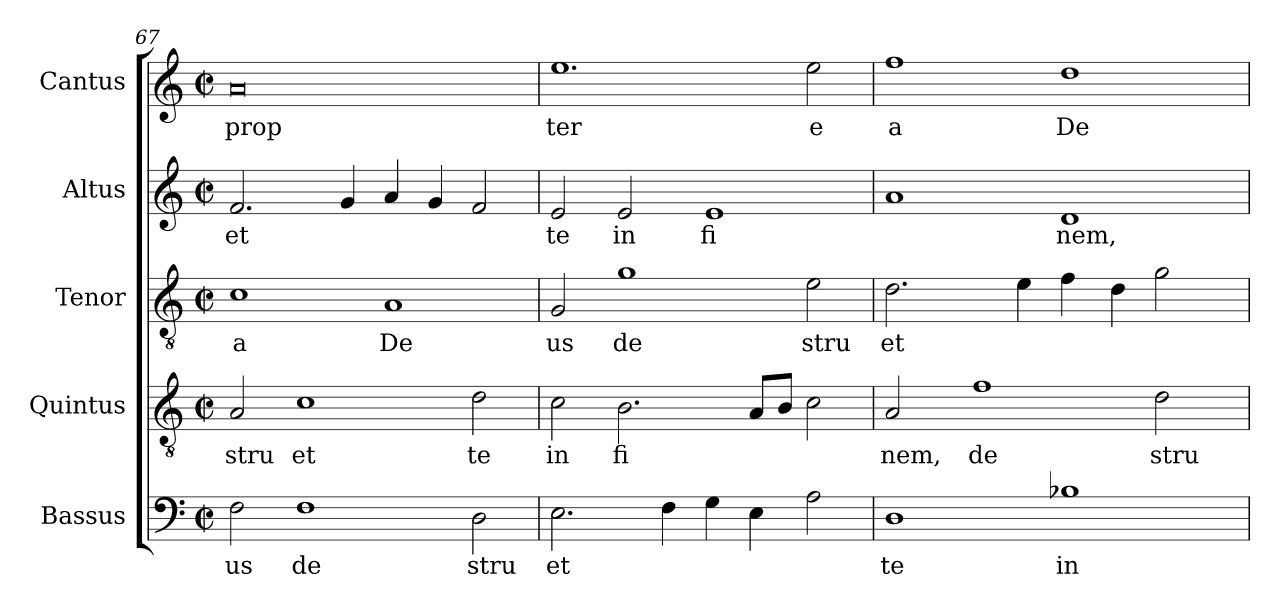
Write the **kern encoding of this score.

**kern	**text	**kern	**text	**kern	**text	**kern	**text	**kern	**text
*part5	*part5	*part4	*part4	*part3	*part3	*part2	*part2	*part1	*part1
*staff5	*staff5	*staff4	*staff4	*staff3	*staff3	*staff2	*staff2	*staff1	*staff1
*I"Bassus	*	*I"Quintus	*	*I"Tenor	*	*I"Altus	*	*I"Cantus	*
*clefF4	*	*clefGv2	*	*clefGv2	*	*clefG2	*	*clefG2	*
*M2/2	*	*M2/2	*	*M2/2	*	*M2/2	*	*M2/2	*
*met(c|)	*	*met(c|)	*	*met(c|)	*	*met(c|)	*	*met(c|)	*
=67	=67	=67	=67	=67	=67	=67	=67	=67	=67
!	!LO:LY:b:cj	!	!LO:LY:b:cj	!	!LO:LY:b:cj	!	!LO:LY:b:cj	!	!LO:LY:b:cj
2F\	us	2A/	stru	1c	a	2.f/	et	0a	prop
!	!LO:LY:b:cj	!	!LO:LY:b:cj	!	!	!	!	!	!
1F	de	1c	et	.	.	.	.	.	.
.	.	.	.	.	.	4g/	.	.	.
!	!	!	!	!	!LO:LY:b:cj	!	!	!	!
.	.	.	.	1A	De	4a/	.	.	.
.	.	.	.	.	.	4g/	.	.	.
!	!LO:LY:b:cj	!	!LO:LY:b:cj	!	!	!	!	!	!
2D\	stru	2d\	te	.	.	2f/	.	.	.
=68	=68	=68	=68	=68	=68	=68	=68	=68	=68
!	!LO:LY:b:cj	!	!LO:LY:b:cj	!	!LO:LY:b:cj	!	!LO:LY:b:cj	!	!LO:LY:b:cj
2.E\	et	2c\	in	2G/	us	2e/	te	1.ee	ter
!	!	!	!LO:LY:b:cj	!	!LO:LY:b:cj	!	!LO:LY:b:cj	!	!
.	.	2.B\	fi	1g	de	2e/	in	.	.
4F\	.	.	.	.	.	.	.	.	.
!	!	!	!	!	!	!	!LO:LY:b:cj	!	!
4G\	.	.	.	.	.	1e	fi	.	.
4E\	.	8A/L	.	.	.	.	.	.	.
.	.	8B/J	.	.	.	.	.	.	.
!	!	!	!	!	!LO:LY:b:cj	!	!	!	!LO:LY:b:cj
2A\	.	2c\	.	2e\	stru	.	.	2ee\	e
!!LO:LB:g=z
=69	=69	=69	=69	=69	=69	=69	=69	=69	=69
!	!LO:LY:b:cj	!	!LO:LY:b:cj	!	!LO:LY:b:cj	!	!	!	!LO:LY:b:cj
*	*	*	*	*	*	*^	*	*	*
1D	te	2A/	nem,	2.d\	et	1a	8...ryy	.	1ff	a
.	.	.	.	.	.	.	1ryy	.	.	.
!	!	!	!LO:LY:b:cj	!	!	!	!	!	!	!
.	.	1f	de	.	.	.	.	.	.	.
.	.	.	.	4e\	.	.	.	.	.	.
!	!LO:LY:b:cj	!	!	!	!	!	!	!LO:LY:b:cj	!	!LO:LY:b:cj
1B-X	in	.	.	4f\	.	1d	.	nem,	1dd	De
.	.	.	.	.	.	.	2ryy	.	.	.
.	.	.	.	4d\	.	.	.	.	.	.
!	!	!	!LO:LY:b:cj	!	!	!	!	!	!	!
.	.	2d\	stru	2g\	.	.	.	.	.	.
.	.	.	.	.	.	.	4ryy	.	.	.
.	.	.	.	.	.	.	64ryy	.	.	.
*	*	*	*	*	*	*v	*v	*	*	*
=	=	=	=	=	=	=	=	=	=
*-	*-	*-	*-	*-	*-	*-	*-	*-	*-
